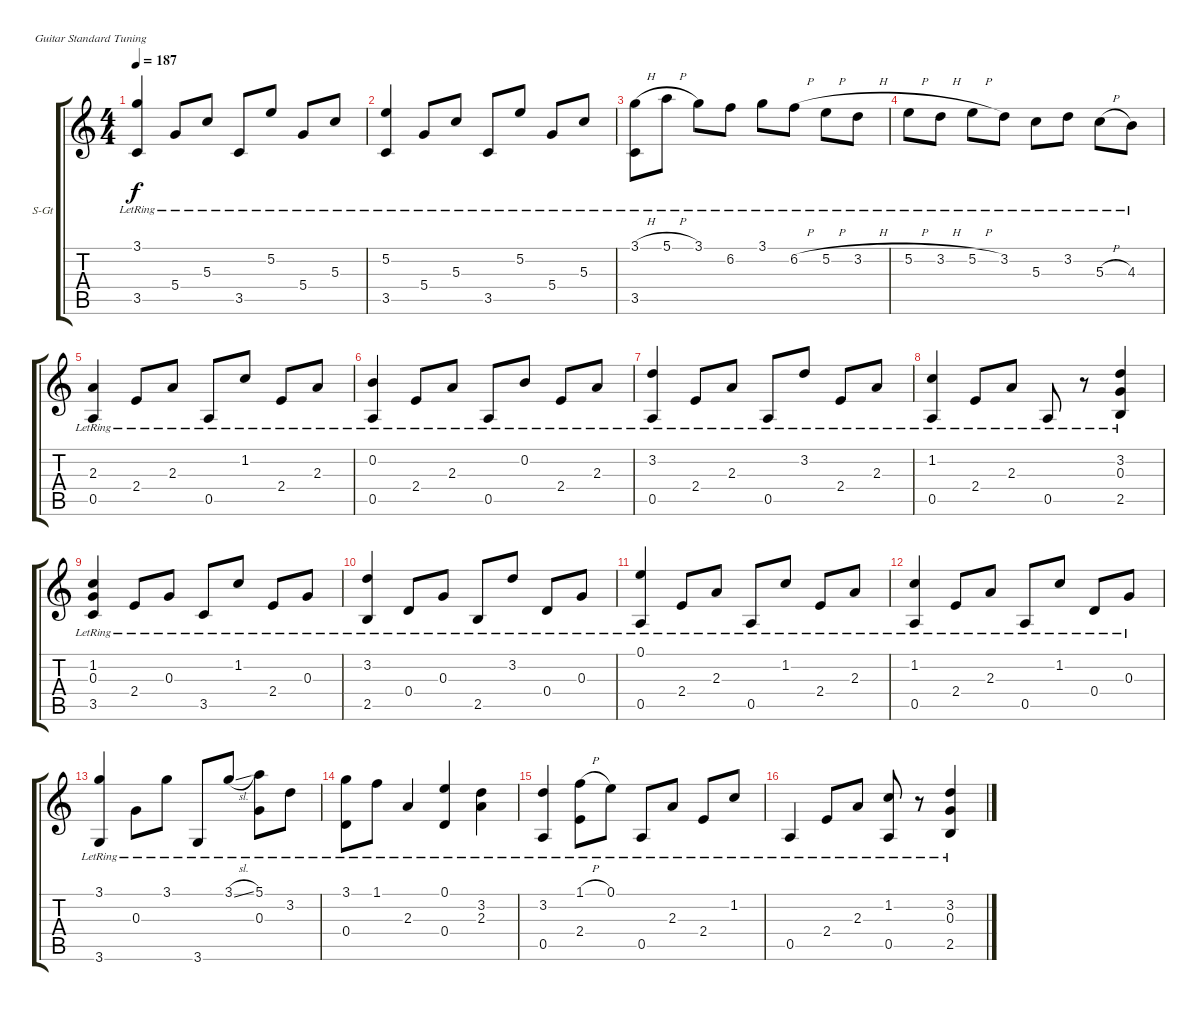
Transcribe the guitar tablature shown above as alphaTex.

\bracketExtendMode groupsimilarinstruments
\firstSystemTrackNameOrientation horizontal
\otherSystemsTrackNameOrientation horizontal
\track ("Track 1" "S-Gt") {instrument acousticguitarsteel}
\staff {score tabs}
\tuning (E4 B3 G3 D3 A2 E2)
\ts (4 4)
\tempo 187
\clef g2
\ks c
(3.1{lr} 3.5{lr}).4{dy f} 5.4{lr}.8 5.3{lr}.8 3.5{lr}.8 5.2{lr}.8 5.4{lr}.8 5.3{lr}.8 |
(5.2{lr} 3.5{lr}).4 5.4{lr}.8 5.3{lr}.8 3.5{lr}.8 5.2{lr}.8 5.4{lr}.8 5.3{lr}.8 |
(3.1{h lr} 3.5{lr}).8 5.1{h lr}.8 3.1{lr}.8 6.2{lr}.8 3.1{lr}.8 6.2{h lr}.8 5.2{h lr}.8 3.2{h lr}.8 |
5.2{h lr}.8 3.2{h lr}.8 5.2{h lr}.8 3.2{lr}.8 5.3{lr}.8 3.2{lr}.8 5.3{h lr}.8 4.3{lr}.8 |
(2.3{lr} 0.5{lr}).4 2.4{lr}.8 2.3{lr}.8 0.5{lr}.8 1.2{lr}.8 2.4{lr}.8 2.3{lr}.8 |
(0.2{lr} 0.5{lr}).4 2.4{lr}.8 2.3{lr}.8 0.5{lr}.8 0.2{lr}.8 2.4{lr}.8 2.3{lr}.8 |
(3.2{lr} 0.5{lr}).4 2.4{lr}.8 2.3{lr}.8 0.5{lr}.8 3.2{lr}.8 2.4{lr}.8 2.3{lr}.8 |
(1.2{lr} 0.5{lr}).4 2.4{lr}.8 2.3{lr}.8 0.5{lr}.8 r.8 (3.2{lr} 0.3{lr} 2.5{lr}).4 |
(1.2{lr} 0.3{lr} 3.5{lr}).4 2.4{lr}.8 0.3{lr}.8 3.5{lr}.8 1.2{lr}.8 2.4{lr}.8 0.3{lr}.8 |
(3.2{lr} 2.5{lr}).4 0.4{lr}.8 0.3{lr}.8 2.5{lr}.8 3.2{lr}.8 0.4{lr}.8 0.3{lr}.8 |
(0.1{lr} 0.5{lr}).4 2.4{lr}.8 2.3{lr}.8 0.5{lr}.8 1.2{lr}.8 2.4{lr}.8 2.3{lr}.8 |
(1.2{lr} 0.5{lr}).4 2.4{lr}.8 2.3{lr}.8 0.5{lr}.8 1.2{lr}.8 0.4{lr}.8 0.3{lr}.8 |
(3.1{lr} 3.6{lr}).4 0.3{lr}.8 3.1{lr}.8 3.6{lr}.8 3.1{sl lr}.8 (5.1{lr} 0.3{lr}).8 3.2{lr}.8 |
(3.1{lr} 0.4{lr}).8 1.1{lr}.8 2.3{lr}.4 (0.1{lr} 0.4{lr}).4 (3.2{lr} 2.3{lr}).4 |
(3.2{lr} 0.5{lr}).4 (1.1{h lr} 2.4{lr}).8 0.1{lr}.8 0.5{lr}.8 2.3{lr}.8 2.4{lr}.8 1.2{lr}.8 |
0.5{lr}.4 2.4{lr}.8 2.3{lr}.8 (1.2{lr} 0.5{lr}).8 r.8 (3.2{lr} 0.3{lr} 2.5{lr}).4
